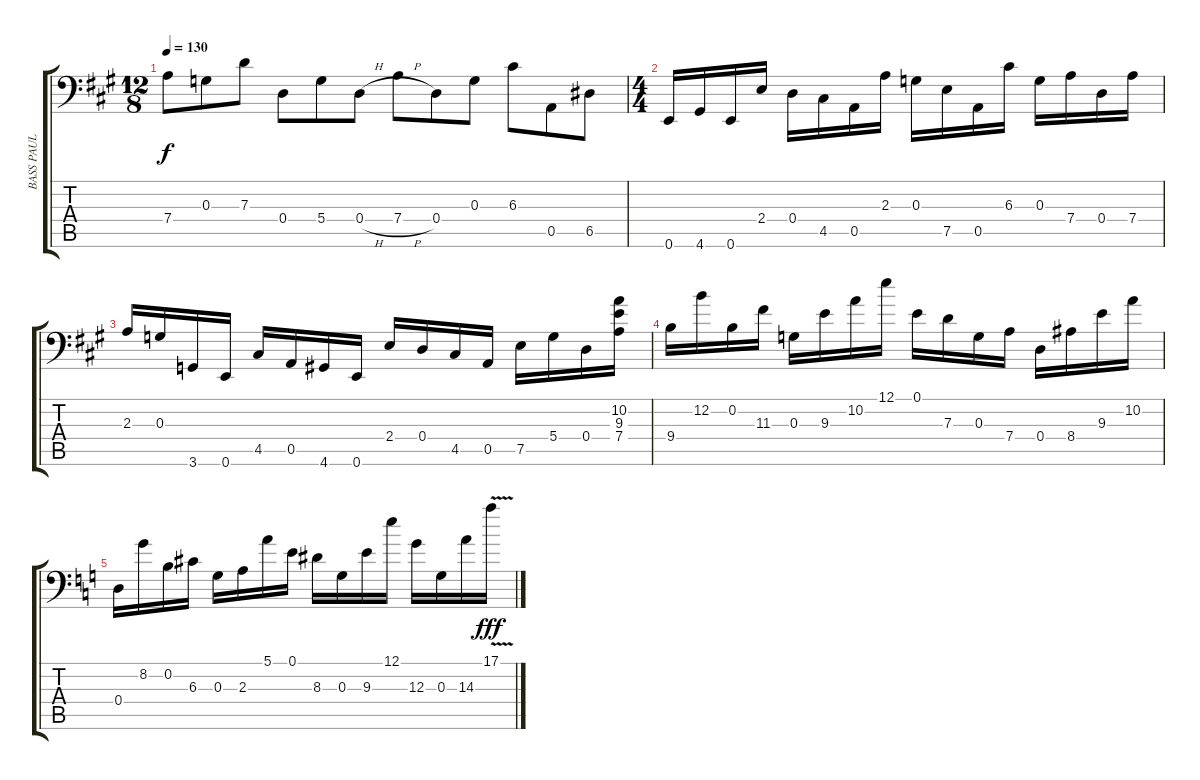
\track ("BASS PAUL" "BASS PAUL") {instrument electricbassfinger}
\staff {score tabs}
\tuning (E3 B2 G2 D2 A1 E1) {hide}
\ts (12 8)
\tempo 130
\clef f4
\ks a
7.4.8{dy f} 0.3.8 7.3.8 0.4.8 5.4.8 0.4{h}.8 7.4{h}.8 0.4.8 0.3.8 6.3.8 0.5.8 6.5.8 |
\ts (4 4)
0.6.16 4.6.16 0.6.16 2.4.16 0.4.16 4.5.16 0.5.16 2.3.16 0.3.16 7.5.16 0.5.16 6.3.16 0.3.16 7.4.16 0.4.16 7.4.16 |
2.3.16 0.3.16 3.6.16 0.6.16 4.5.16 0.5.16 4.6.16 0.6.16 2.4.16 0.4.16 4.5.16 0.5.16 7.5.16 5.4.16 0.4.16 (10.2 9.3 7.4).16 |
9.4.16 12.2.16 0.2.16 11.3.16 0.3.16 9.3.16 10.2.16 12.1.16 0.1.16 7.3.16 0.3.16 7.4.16 0.4.16 8.4.16 9.3.16 10.2.16 |
\ks c
0.4.16 8.2.16 0.2.16 6.3.16 0.3.16 2.3.16 5.1.16 0.1.16 8.3.16 0.3.16 9.3.16 12.1.16 12.3.16 0.3.16 14.3.16 17.1{v}.16{dy fff}
